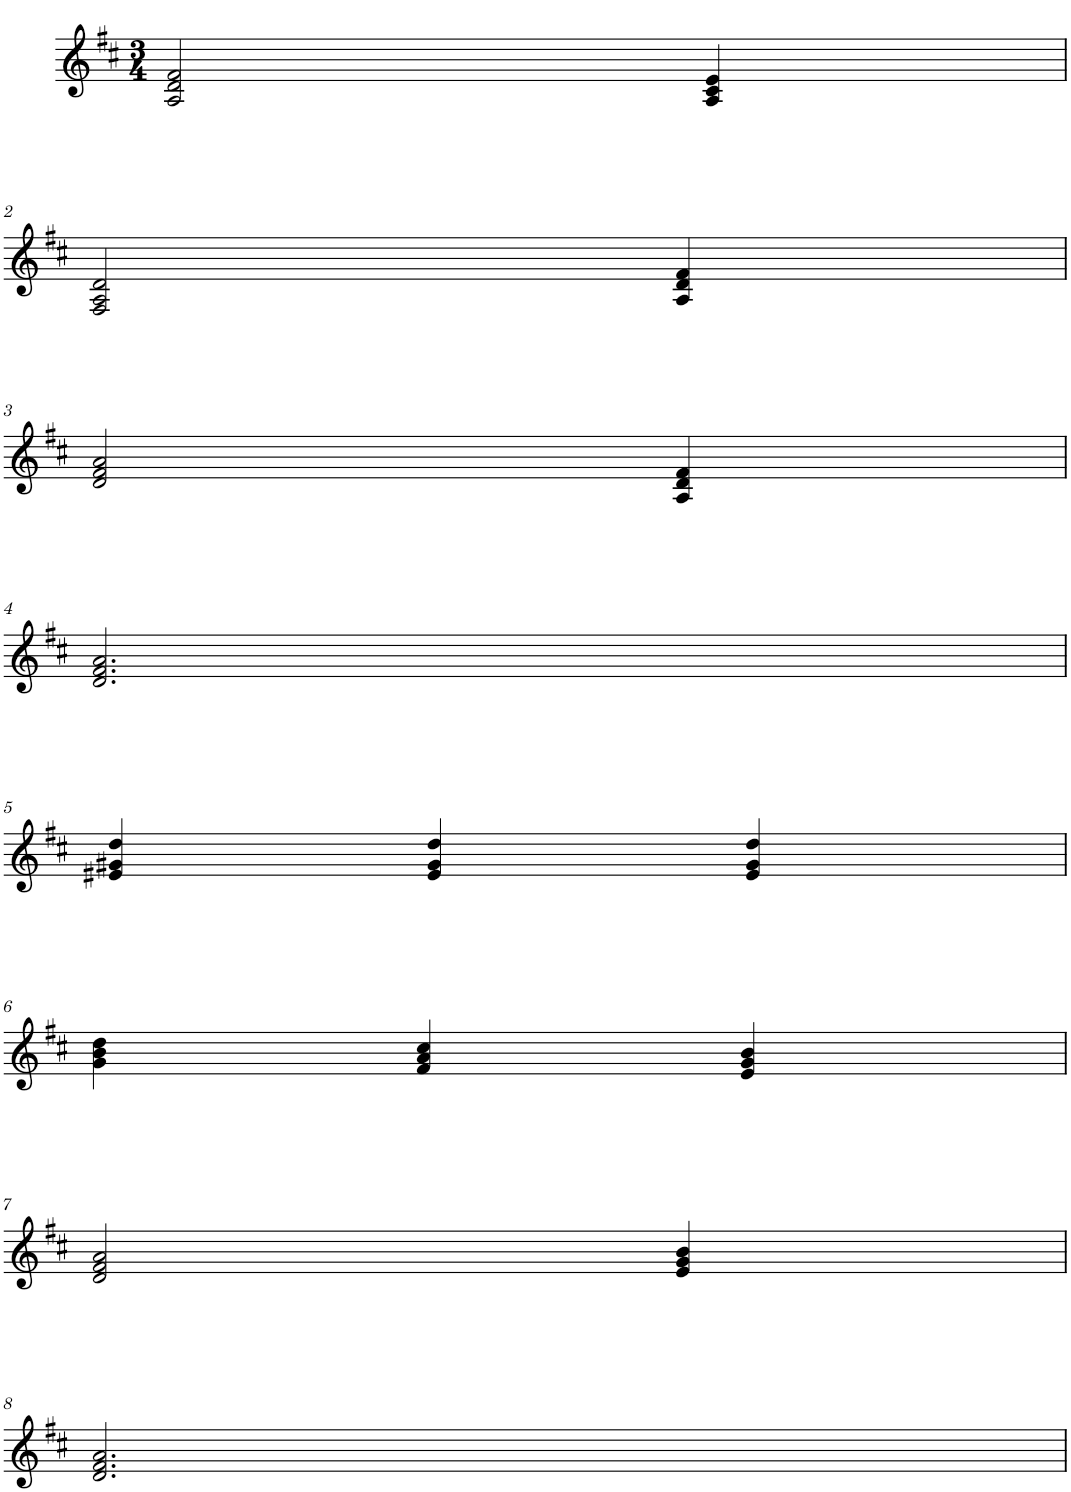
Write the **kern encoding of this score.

**kern
*part1
*staff1
*I"Piano
*I'Pno.
*clefG2
*k[f#c#]
*M3/4
=1
2A/ 2d/ 2f#/
4A/ 4c#/ 4e/
!!LO:LB:g=z
=2
2F#/ 2A/ 2d/
4A/ 4d/ 4f#/
!!LO:LB:g=z
=3
2d/ 2f#/ 2a/
4A/ 4d/ 4f#/
!!LO:LB:g=z
=4
2.d/ 2.f#/ 2.a/
!!LO:LB:g=z
=5
4e#X/ 4g#X/ 4dd/
4e#/ 4g#/ 4dd/
4e#/ 4g#/ 4dd/
!!LO:LB:g=z
=6
4g\ 4b\ 4dd\
4f#/ 4a/ 4cc#/
4e/ 4g/ 4b/
!!LO:LB:g=z
=7
2d/ 2f#/ 2a/
4e/ 4g/ 4b/
!!LO:LB:g=z
=8
2.d/ 2.f#/ 2.a/
=
*-
